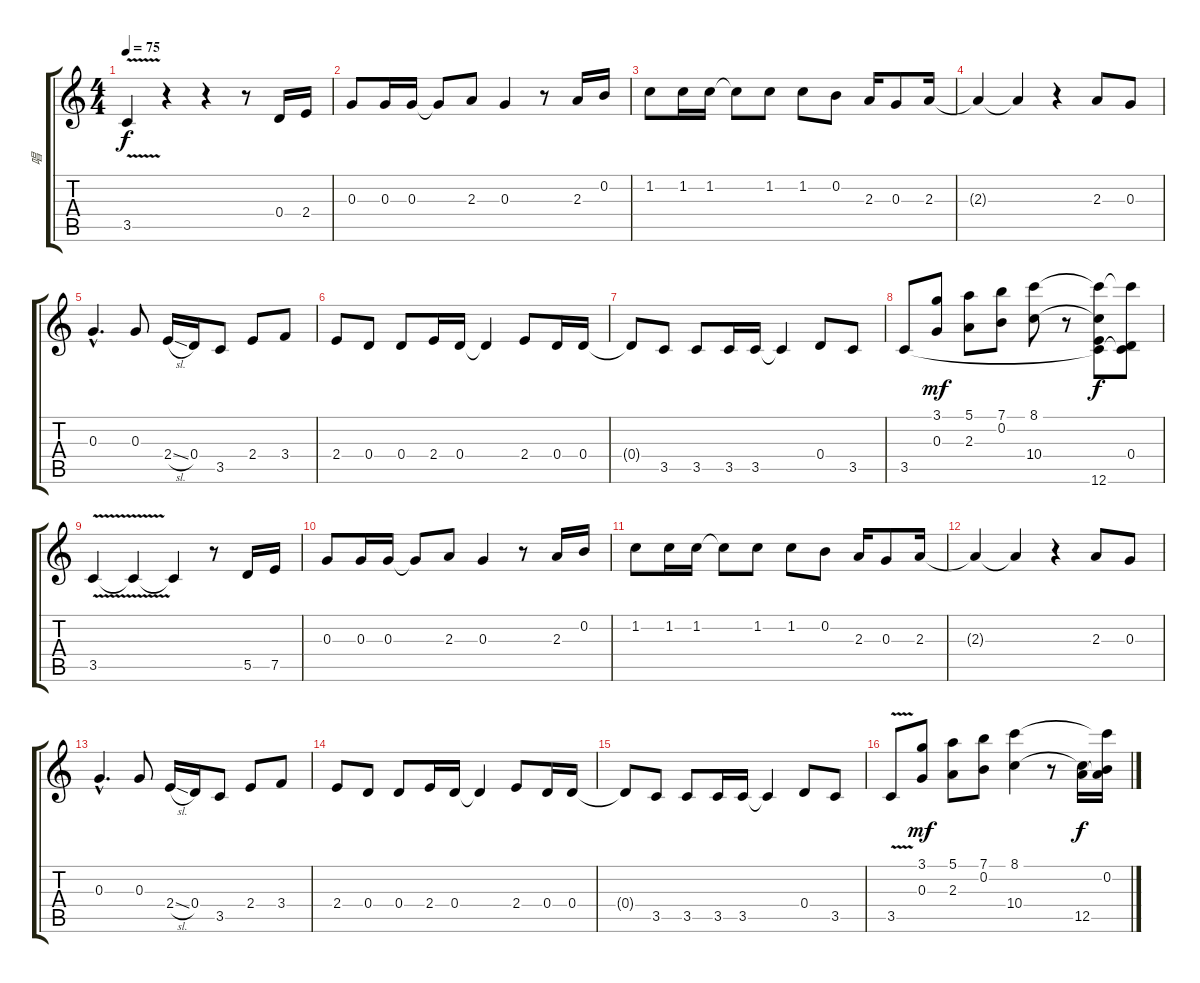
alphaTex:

\track ("唱" "唱") {instrument acousticguitarnylon}
\staff {score tabs}
\tuning (E4 B3 G3 D3 A2 E2) {hide}
\ts (4 4)
\tempo 75
\clef g2
\ks c
3.5{v}.4{dy f} r.4 r.4 r.8 0.4.16 2.4.16 |
0.3.8 0.3.16 0.3.16 0.3{t}.8 2.3.8 0.3.4 r.8 2.3.16 0.2.16 |
1.2.8 1.2.16 1.2.16 1.2{t}.8 1.2.8 1.2.8 0.2.8 2.3.16 0.3.8 2.3.16 |
2.3{t}.4 2.3{t}.4 r.4 2.3.8 0.3.8 |
0.3{hac}.4{d} 0.3.8 2.4{sl}.16 0.4.16 3.5.8 2.4.8 3.4.8 |
2.4.8 0.4.8 0.4.8 2.4.16 0.4.16 0.4{t}.4 2.4.8 0.4.16 0.4.16 |
0.4{t}.8 3.5.8 3.5.8 3.5.16 3.5.16 3.5{t}.4 0.4.8 3.5.8 |
3.5.8 (3.1 0.3).8{dy mf} (5.1 2.3).8 (7.1 0.2).8 (8.1 10.4).8 r.8 (8.1{t} 10.4{t} 3.5{t} 12.6).8{dy f} (8.1{t} 0.4 3.5{t}).8 |
3.5{v}.4 3.5{t}.4 3.5{t}.4 r.8 5.5.16 7.5.16 |
0.3.8 0.3.16 0.3.16 0.3{t}.8 2.3.8 0.3.4 r.8 2.3.16 0.2.16 |
1.2.8 1.2.16 1.2.16 1.2{t}.8 1.2.8 1.2.8 0.2.8 2.3.16 0.3.8 2.3.16 |
2.3{t}.4 2.3{t}.4 r.4 2.3.8 0.3.8 |
0.3{hac}.4{d} 0.3.8 2.4{sl}.16 0.4.16 3.5.8 2.4.8 3.4.8 |
2.4.8 0.4.8 0.4.8 2.4.16 0.4.16 0.4{t}.4 2.4.8 0.4.16 0.4.16 |
0.4{t}.8 3.5.8 3.5.8 3.5.16 3.5.16 3.5{t}.4 0.4.8 3.5.8 |
3.5{v}.8 (3.1 0.3).8{dy mf} (5.1 2.3).8 (7.1 0.2).8 (8.1 10.4).4 r.8 (10.4{t} 12.5).16{dy f} (8.1{t} 0.2 12.5{t}).16
